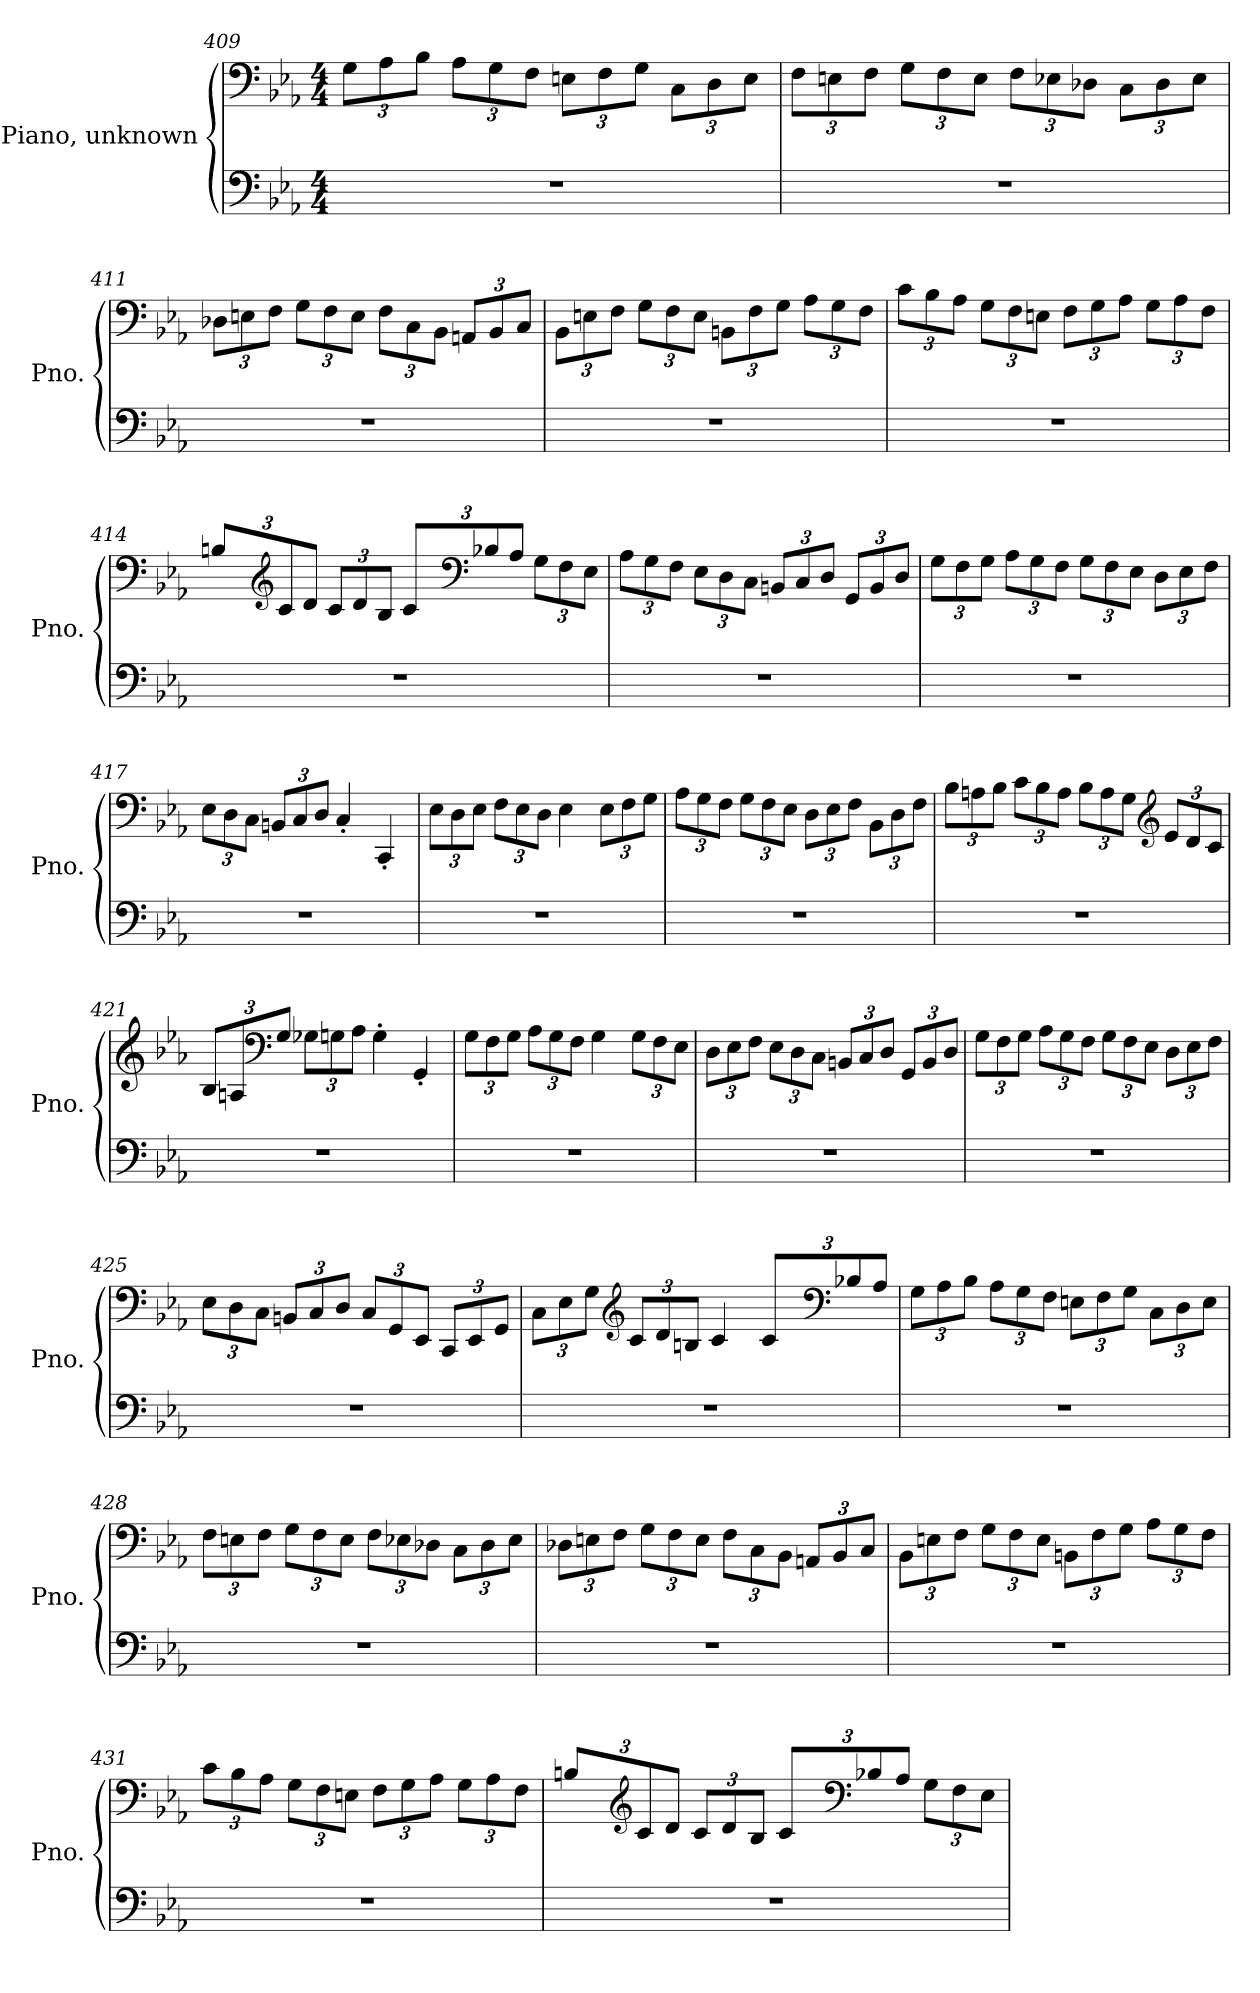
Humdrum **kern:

**kern	**kern
*part1	*part1
*staff2	*staff1
*I"Piano, unknown	*
*I'Pno.	*
*clefF4	*clefF4
*k[b-e-a-]	*k[b-e-a-]
*M4/4	*M4/4
*	*Xbrackettup
=409	=409
1r	12G\L
.	12A-\
.	12B-\J
.	12A-\L
.	12G\
.	12F\J
.	12En\L
.	12F\
.	12G\J
.	12C\L
.	12D\
.	12E\J
=410	=410
1r	12F\L
.	12En\
.	12F\J
.	12G\L
.	12F\
.	12E\J
.	12F\L
.	12E-X\
.	12D-X\J
.	12C\L
.	12D-\
.	12E-\J
!!LO:LB:g=z
=411	=411
1r	12D-X\L
.	12En\
.	12F\J
.	12G\L
.	12F\
.	12E\J
.	12F\L
.	12C\
.	12BB-\J
.	12AAn/L
.	12BB-/
.	12C/J
=412	=412
1r	12BB-\L
.	12En\
.	12F\J
.	12G\L
.	12F\
.	12E\J
.	12BBn\L
.	12F\
.	12G\J
.	12A-\L
.	12G\
.	12F\J
=413	=413
1r	12c\L
.	12B-\
.	12A-\J
.	12G\L
.	12F\
.	12En\J
.	12F\L
.	12G\
.	12A-\J
.	12G\L
.	12A-\
.	12F\J
!!LO:LB:g=z
=414	=414
1r	12Bn/L
*	*clefG2
.	12c/
.	12d/J
.	12c/L
.	12d/
.	12B/J
.	12c/L
*	*clefF4
.	12B-X/
.	12A-/J
.	12G\L
.	12F\
.	12E-\J
=415	=415
1r	12A-\L
.	12G\
.	12F\J
.	12E-\L
.	12D\
.	12C\J
.	12BBn/L
.	12C/
.	12D/J
.	12GG/L
.	12BB/
.	12D/J
=416	=416
1r	12G\L
.	12F\
.	12G\J
.	12A-\L
.	12G\
.	12F\J
.	12G\L
.	12F\
.	12E-\J
.	12D\L
.	12E-\
.	12F\J
!!LO:LB:g=z
=417	=417
1r	12E-\L
.	12D\
.	12C\J
.	12BBn/L
.	12C/
.	12D/J
.	4C'/
.	4CC'/
=418	=418
1r	12E-\L
.	12D\
.	12E-\J
.	12F\L
.	12E-\
.	12D\J
.	4E-\
.	12E-\L
.	12F\
.	12G\J
=419	=419
1r	12A-\L
.	12G\
.	12F\J
.	12G\L
.	12F\
.	12E-\J
.	12D\L
.	12E-\
.	12F\J
.	12BB-\L
.	12D\
.	12F\J
!!LO:PB:g=z
=420	=420
1r	12B-\L
.	12An\
.	12B-\J
.	12c\L
.	12B-\
.	12A\J
.	12B-\L
.	12A\
.	12G\J
*	*clefG2
.	12e-/L
.	12d/
.	12c/J
=421	=421
1r	12B-/L
.	12An/
*	*clefF4
.	12G/J
.	12G-X\L
.	12Gn\
.	12A\J
.	4G'\
.	4GG'/
=422	=422
1r	12G\L
.	12F\
.	12G\J
.	12A-\L
.	12G\
.	12F\J
.	4G\
.	12G\L
.	12F\
.	12E-\J
!!LO:LB:g=z
=423	=423
1r	12D\L
.	12E-\
.	12F\J
.	12E-\L
.	12D\
.	12C\J
.	12BBn/L
.	12C/
.	12D/J
.	12GG/L
.	12BB/
.	12D/J
=424	=424
1r	12G\L
.	12F\
.	12G\J
.	12A-\L
.	12G\
.	12F\J
.	12G\L
.	12F\
.	12E-\J
.	12D\L
.	12E-\
.	12F\J
=425	=425
1r	12E-\L
.	12D\
.	12C\J
.	12BBn/L
.	12C/
.	12D/J
.	12C/L
.	12GG/
.	12EE-/J
.	12CC/L
.	12EE-/
.	12GG/J
!!LO:LB:g=z
=426	=426
1r	12C\L
.	12E-\
.	12G\J
*	*clefG2
.	12c/L
.	12d/
.	12Bn/J
.	4c/
.	12c/L
*	*clefF4
.	12B-X/
.	12A-/J
=427	=427
1r	12G\L
.	12A-\
.	12B-\J
.	12A-\L
.	12G\
.	12F\J
.	12En\L
.	12F\
.	12G\J
.	12C\L
.	12D\
.	12E\J
=428	=428
1r	12F\L
.	12En\
.	12F\J
.	12G\L
.	12F\
.	12E\J
.	12F\L
.	12E-X\
.	12D-X\J
.	12C\L
.	12D-\
.	12E-\J
!!LO:LB:g=z
=429	=429
1r	12D-X\L
.	12En\
.	12F\J
.	12G\L
.	12F\
.	12E\J
.	12F\L
.	12C\
.	12BB-\J
.	12AAn/L
.	12BB-/
.	12C/J
=430	=430
1r	12BB-\L
.	12En\
.	12F\J
.	12G\L
.	12F\
.	12E\J
.	12BBn\L
.	12F\
.	12G\J
.	12A-\L
.	12G\
.	12F\J
=431	=431
1r	12c\L
.	12B-\
.	12A-\J
.	12G\L
.	12F\
.	12En\J
.	12F\L
.	12G\
.	12A-\J
.	12G\L
.	12A-\
.	12F\J
!!LO:LB:g=z
=432	=432
1r	12Bn/L
*	*clefG2
.	12c/
.	12d/J
.	12c/L
.	12d/
.	12B/J
.	12c/L
*	*clefF4
.	12B-X/
.	12A-/J
.	12G\L
.	12F\
.	12E-\J
=	=
*-	*-
